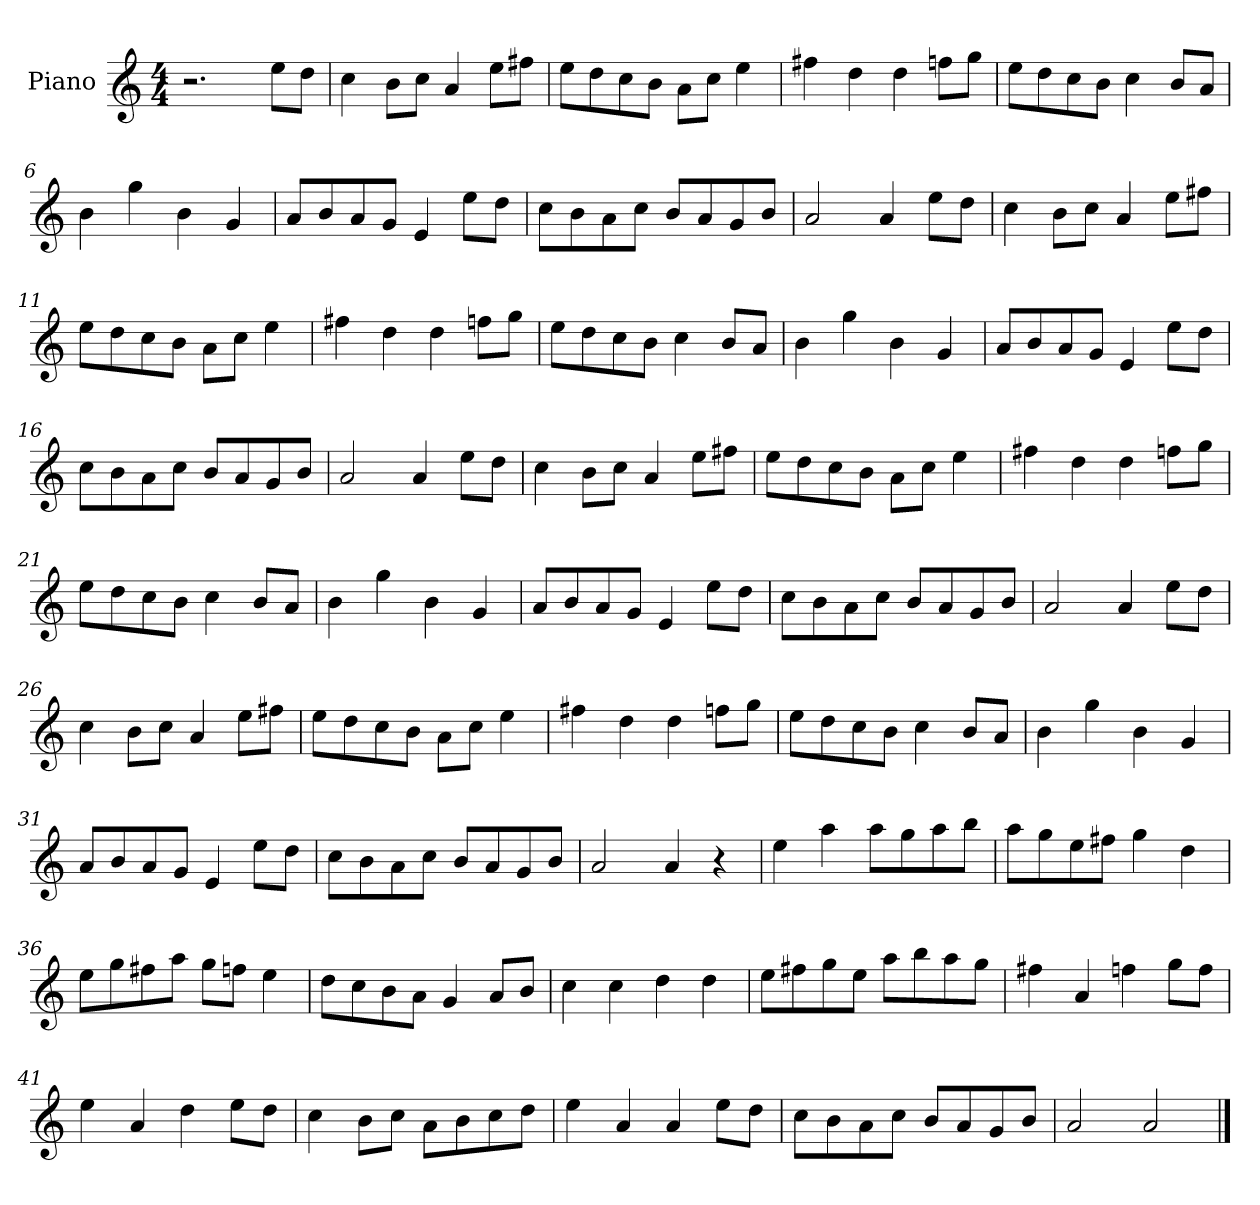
**kern
*part1
*staff1
*I"Piano
*I'Pno
*clefG2
*k[]
*M4/4
=1
2.r
8ee\L
8dd\J
=2
4cc\
8b\L
8cc\J
4a/
8ee\L
8ff#X\J
=3
8ee\L
8dd\
8cc\
8b\J
8a\L
8cc\J
4ee\
=4
4ff#X\
4dd\
4dd\
8ffn\L
8gg\J
=5
8ee\L
8dd\
8cc\
8b\J
4cc\
8b/L
8a/J
=6
4b\
4gg\
4b\
4g/
=7
8a/L
8b/
8a/
8g/J
4e/
8ee\L
8dd\J
=8
8cc\L
8b\
8a\
8cc\J
8b/L
8a/
8g/
8b/J
=9
2a/
4a/
8ee\L
8dd\J
=10
4cc\
8b\L
8cc\J
4a/
8ee\L
8ff#X\J
=11
8ee\L
8dd\
8cc\
8b\J
8a\L
8cc\J
4ee\
=12
4ff#X\
4dd\
4dd\
8ffn\L
8gg\J
=13
8ee\L
8dd\
8cc\
8b\J
4cc\
8b/L
8a/J
=14
4b\
4gg\
4b\
4g/
=15
8a/L
8b/
8a/
8g/J
4e/
8ee\L
8dd\J
=16
8cc\L
8b\
8a\
8cc\J
8b/L
8a/
8g/
8b/J
=17
2a/
4a/
8ee\L
8dd\J
=18
4cc\
8b\L
8cc\J
4a/
8ee\L
8ff#X\J
=19
8ee\L
8dd\
8cc\
8b\J
8a\L
8cc\J
4ee\
=20
4ff#X\
4dd\
4dd\
8ffn\L
8gg\J
=21
8ee\L
8dd\
8cc\
8b\J
4cc\
8b/L
8a/J
=22
4b\
4gg\
4b\
4g/
=23
8a/L
8b/
8a/
8g/J
4e/
8ee\L
8dd\J
=24
8cc\L
8b\
8a\
8cc\J
8b/L
8a/
8g/
8b/J
=25
2a/
4a/
8ee\L
8dd\J
=26
4cc\
8b\L
8cc\J
4a/
8ee\L
8ff#X\J
=27
8ee\L
8dd\
8cc\
8b\J
8a\L
8cc\J
4ee\
=28
4ff#X\
4dd\
4dd\
8ffn\L
8gg\J
=29
8ee\L
8dd\
8cc\
8b\J
4cc\
8b/L
8a/J
=30
4b\
4gg\
4b\
4g/
=31
8a/L
8b/
8a/
8g/J
4e/
8ee\L
8dd\J
=32
8cc\L
8b\
8a\
8cc\J
8b/L
8a/
8g/
8b/J
=33
2a/
4a/
4r
=34
4ee\
4aa\
8aa\L
8gg\
8aa\
8bb\J
=35
8aa\L
8gg\
8ee\
8ff#X\J
4gg\
4dd\
=36
8ee\L
8gg\
8ff#X\
8aa\J
8gg\L
8ffn\J
4ee\
=37
8dd\L
8cc\
8b\
8a\J
4g/
8a/L
8b/J
=38
4cc\
4cc\
4dd\
4dd\
=39
8ee\L
8ff#X\
8gg\
8ee\J
8aa\L
8bb\
8aa\
8gg\J
=40
4ff#X\
4a/
4ffn\
8gg\L
8ff\J
=41
4ee\
4a/
4dd\
8ee\L
8dd\J
=42
4cc\
8b\L
8cc\J
8a\L
8b\
8cc\
8dd\J
=43
4ee\
4a/
4a/
8ee\L
8dd\J
=44
8cc\L
8b\
8a\
8cc\J
8b/L
8a/
8g/
8b/J
=45
2a/
2a/
==
*-
